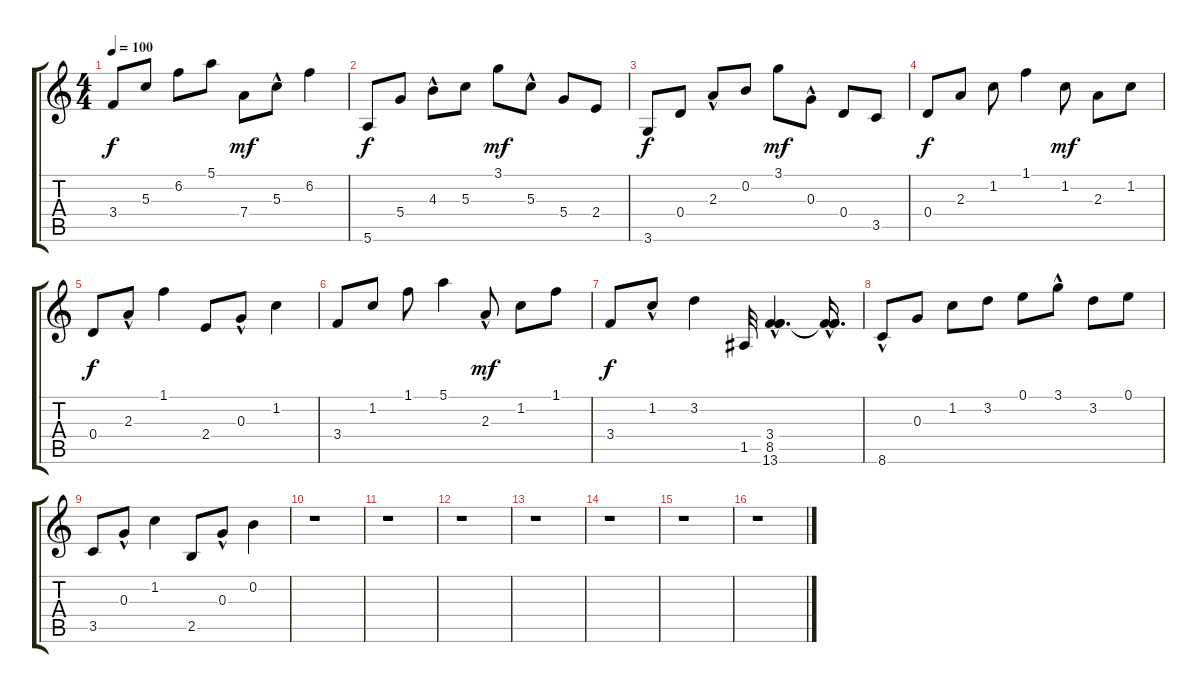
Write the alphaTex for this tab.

\track "" {instrument acousticguitarsteel}
\staff {score tabs}
\tuning (E4 B3 G3 D3 A2 E2) {hide}
\ts (4 4)
\tempo 100
\clef g2
\ks c
3.4.8{dy f} 5.3.8 6.2.8 5.1.8 7.4.8{dy mf} 5.3{hac}.8 6.2.4 |
5.6.8{dy f} 5.4.8 4.3{hac}.8 5.3.8 3.1.8{dy mf} 5.3{hac}.8 5.4.8 2.4.8 |
3.6.8{dy f} 0.4.8 2.3{hac}.8 0.2.8 3.1.8{dy mf} 0.3{hac}.8 0.4.8 3.5.8 |
0.4.8{dy f} 2.3.8 1.2.8 1.1.4 1.2.8{dy mf} 2.3.8 1.2.8 |
0.4.8{dy f} 2.3{hac}.8 1.1.4 2.4.8 0.3{hac}.8 1.2.4 |
3.4.8 1.2.8 1.1.8 5.1.4 2.3{hac}.8{dy mf} 1.2.8 1.1.8 |
3.4.8{dy f} 1.2{hac}.8 3.2.4 1.5.32 (3.4{hac} 8.5{hac} 13.6{hac}).4{d} (3.4{t} 8.5{hac t} 13.6{hac t}).16{d} |
8.6{hac}.8 0.3.8 1.2.8 3.2.8 0.1.8 3.1{hac}.8 3.2.8 0.1.8 |
3.5.8 0.3{hac}.8 1.2.4 2.5.8 0.3{hac}.8 0.2.4 |
r.1 |
r.1 |
r.1 |
r.1 |
r.1 |
r.1 |
r.1
